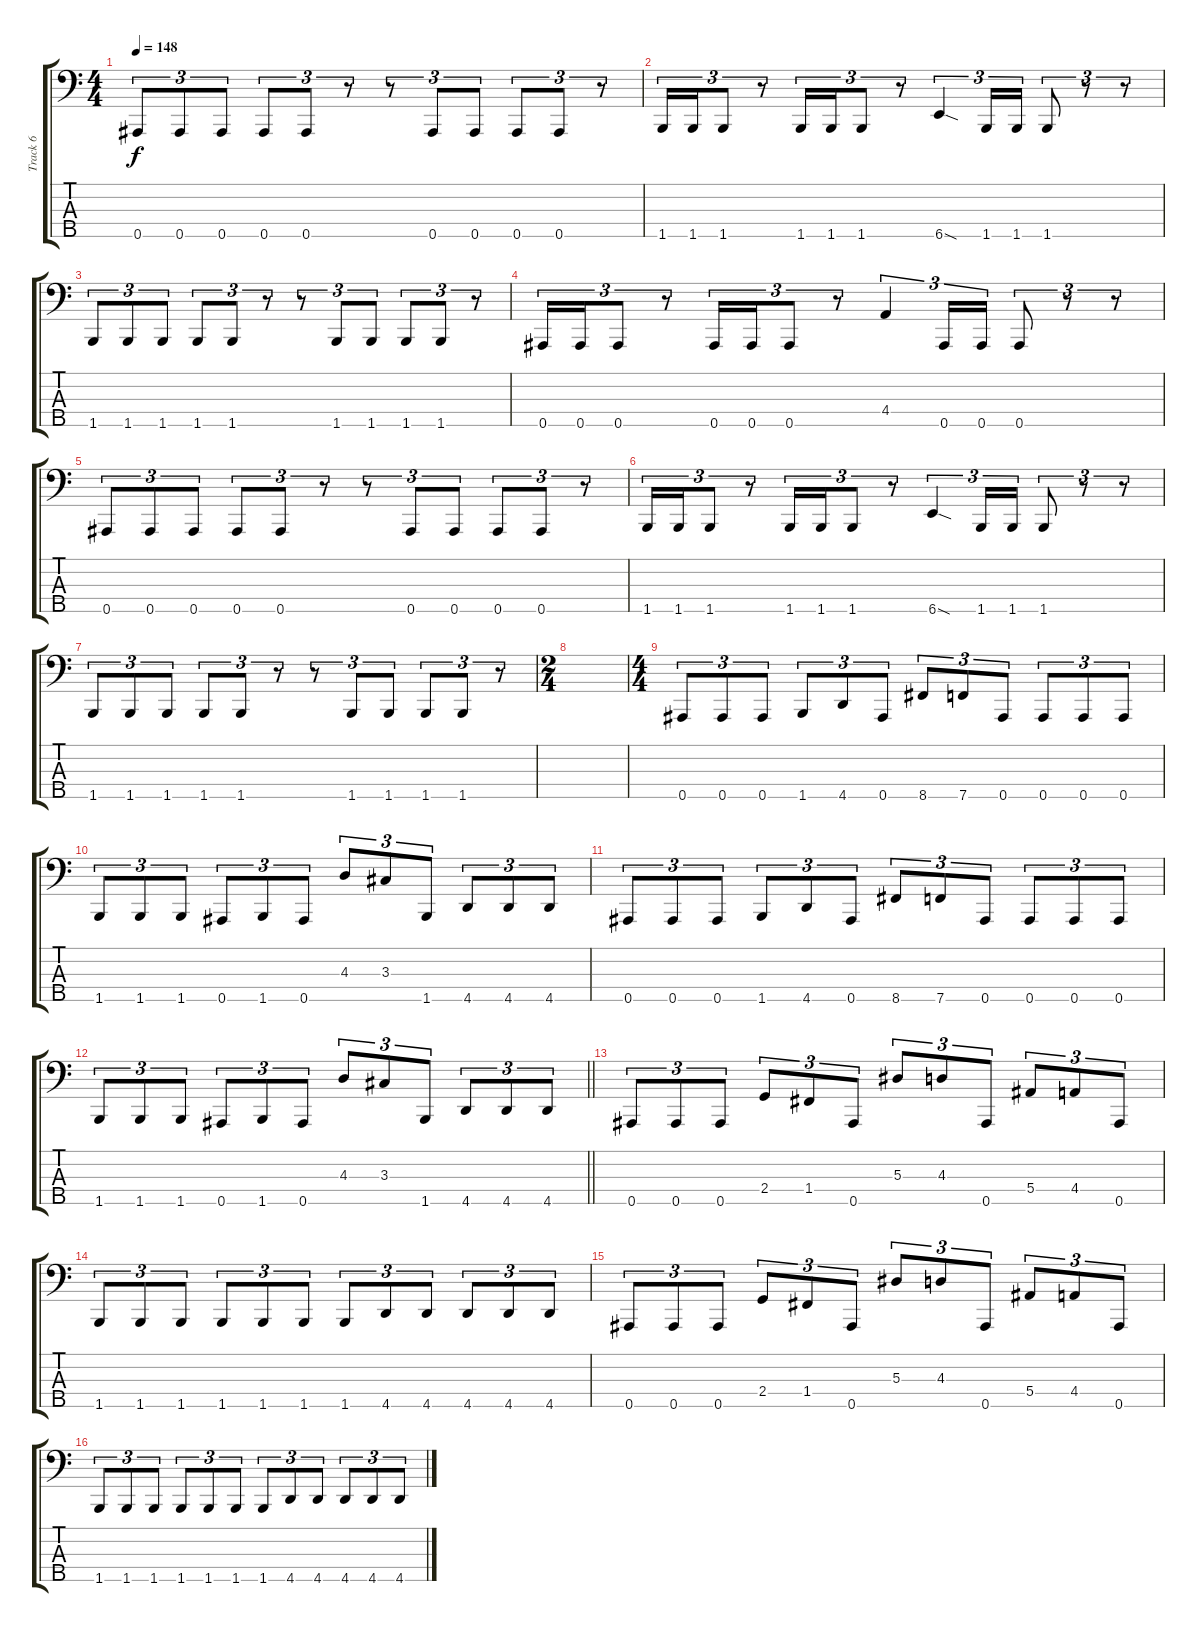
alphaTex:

\track ("Track 6" "Track 6") {instrument electricbassfinger}
\staff {score tabs}
\tuning (Ab2 Eb2 Bb1 F1 Bb0) {hide}
\ts (4 4)
\tempo 148
\clef f4
\ks c
0.5.8{tu (3 2) dy f} 0.5.8{tu (3 2)} 0.5.8{tu (3 2)} 0.5.8{tu (3 2)} 0.5.8{tu (3 2)} r.8{tu (3 2)} r.8{tu (3 2)} 0.5.8{tu (3 2)} 0.5.8{tu (3 2)} 0.5.8{tu (3 2)} 0.5.8{tu (3 2)} r.8{tu (3 2)} |
1.5.16{tu (3 2)} 1.5.16{tu (3 2)} 1.5.8{tu (3 2)} r.8{tu (3 2)} 1.5.16{tu (3 2)} 1.5.16{tu (3 2)} 1.5.8{tu (3 2)} r.8{tu (3 2)} 6.5{sod}.4{tu (3 2)} 1.5.16{tu (3 2)} 1.5.16{tu (3 2)} 1.5.8{tu (3 2)} r.8{tu (3 2)} r.8{tu (3 2)} |
1.5.8{tu (3 2)} 1.5.8{tu (3 2)} 1.5.8{tu (3 2)} 1.5.8{tu (3 2)} 1.5.8{tu (3 2)} r.8{tu (3 2)} r.8{tu (3 2)} 1.5.8{tu (3 2)} 1.5.8{tu (3 2)} 1.5.8{tu (3 2)} 1.5.8{tu (3 2)} r.8{tu (3 2)} |
0.5.16{tu (3 2)} 0.5.16{tu (3 2)} 0.5.8{tu (3 2)} r.8{tu (3 2)} 0.5.16{tu (3 2)} 0.5.16{tu (3 2)} 0.5.8{tu (3 2)} r.8{tu (3 2)} 4.4.4{tu (3 2)} 0.5.16{tu (3 2)} 0.5.16{tu (3 2)} 0.5.8{tu (3 2)} r.8{tu (3 2)} r.8{tu (3 2)} |
0.5.8{tu (3 2)} 0.5.8{tu (3 2)} 0.5.8{tu (3 2)} 0.5.8{tu (3 2)} 0.5.8{tu (3 2)} r.8{tu (3 2)} r.8{tu (3 2)} 0.5.8{tu (3 2)} 0.5.8{tu (3 2)} 0.5.8{tu (3 2)} 0.5.8{tu (3 2)} r.8{tu (3 2)} |
1.5.16{tu (3 2)} 1.5.16{tu (3 2)} 1.5.8{tu (3 2)} r.8{tu (3 2)} 1.5.16{tu (3 2)} 1.5.16{tu (3 2)} 1.5.8{tu (3 2)} r.8{tu (3 2)} 6.5{sod}.4{tu (3 2)} 1.5.16{tu (3 2)} 1.5.16{tu (3 2)} 1.5.8{tu (3 2)} r.8{tu (3 2)} r.8{tu (3 2)} |
1.5.8{tu (3 2)} 1.5.8{tu (3 2)} 1.5.8{tu (3 2)} 1.5.8{tu (3 2)} 1.5.8{tu (3 2)} r.8{tu (3 2)} r.8{tu (3 2)} 1.5.8{tu (3 2)} 1.5.8{tu (3 2)} 1.5.8{tu (3 2)} 1.5.8{tu (3 2)} r.8{tu (3 2)} |
\ts (2 4)
|
\ts (4 4)
0.5.8{tu (3 2)} 0.5.8{tu (3 2)} 0.5.8{tu (3 2)} 1.5.8{tu (3 2)} 4.5.8{tu (3 2)} 0.5.8{tu (3 2)} 8.5.8{tu (3 2)} 7.5.8{tu (3 2)} 0.5.8{tu (3 2)} 0.5.8{tu (3 2)} 0.5.8{tu (3 2)} 0.5.8{tu (3 2)} |
1.5.8{tu (3 2)} 1.5.8{tu (3 2)} 1.5.8{tu (3 2)} 0.5.8{tu (3 2)} 1.5.8{tu (3 2)} 0.5.8{tu (3 2)} 4.3.8{tu (3 2)} 3.3.8{tu (3 2)} 1.5.8{tu (3 2)} 4.5.8{tu (3 2)} 4.5.8{tu (3 2)} 4.5.8{tu (3 2)} |
0.5.8{tu (3 2)} 0.5.8{tu (3 2)} 0.5.8{tu (3 2)} 1.5.8{tu (3 2)} 4.5.8{tu (3 2)} 0.5.8{tu (3 2)} 8.5.8{tu (3 2)} 7.5.8{tu (3 2)} 0.5.8{tu (3 2)} 0.5.8{tu (3 2)} 0.5.8{tu (3 2)} 0.5.8{tu (3 2)} |
\barLineRight lightlight
1.5.8{tu (3 2)} 1.5.8{tu (3 2)} 1.5.8{tu (3 2)} 0.5.8{tu (3 2)} 1.5.8{tu (3 2)} 0.5.8{tu (3 2)} 4.3.8{tu (3 2)} 3.3.8{tu (3 2)} 1.5.8{tu (3 2)} 4.5.8{tu (3 2)} 4.5.8{tu (3 2)} 4.5.8{tu (3 2)} |
0.5.8{tu (3 2)} 0.5.8{tu (3 2)} 0.5.8{tu (3 2)} 2.4.8{tu (3 2)} 1.4.8{tu (3 2)} 0.5.8{tu (3 2)} 5.3.8{tu (3 2)} 4.3.8{tu (3 2)} 0.5.8{tu (3 2)} 5.4.8{tu (3 2)} 4.4.8{tu (3 2)} 0.5.8{tu (3 2)} |
1.5.8{tu (3 2)} 1.5.8{tu (3 2)} 1.5.8{tu (3 2)} 1.5.8{tu (3 2)} 1.5.8{tu (3 2)} 1.5.8{tu (3 2)} 1.5.8{tu (3 2)} 4.5.8{tu (3 2)} 4.5.8{tu (3 2)} 4.5.8{tu (3 2)} 4.5.8{tu (3 2)} 4.5.8{tu (3 2)} |
0.5.8{tu (3 2)} 0.5.8{tu (3 2)} 0.5.8{tu (3 2)} 2.4.8{tu (3 2)} 1.4.8{tu (3 2)} 0.5.8{tu (3 2)} 5.3.8{tu (3 2)} 4.3.8{tu (3 2)} 0.5.8{tu (3 2)} 5.4.8{tu (3 2)} 4.4.8{tu (3 2)} 0.5.8{tu (3 2)} |
1.5.8{tu (3 2)} 1.5.8{tu (3 2)} 1.5.8{tu (3 2)} 1.5.8{tu (3 2)} 1.5.8{tu (3 2)} 1.5.8{tu (3 2)} 1.5.8{tu (3 2)} 4.5.8{tu (3 2)} 4.5.8{tu (3 2)} 4.5.8{tu (3 2)} 4.5.8{tu (3 2)} 4.5.8{tu (3 2)}
